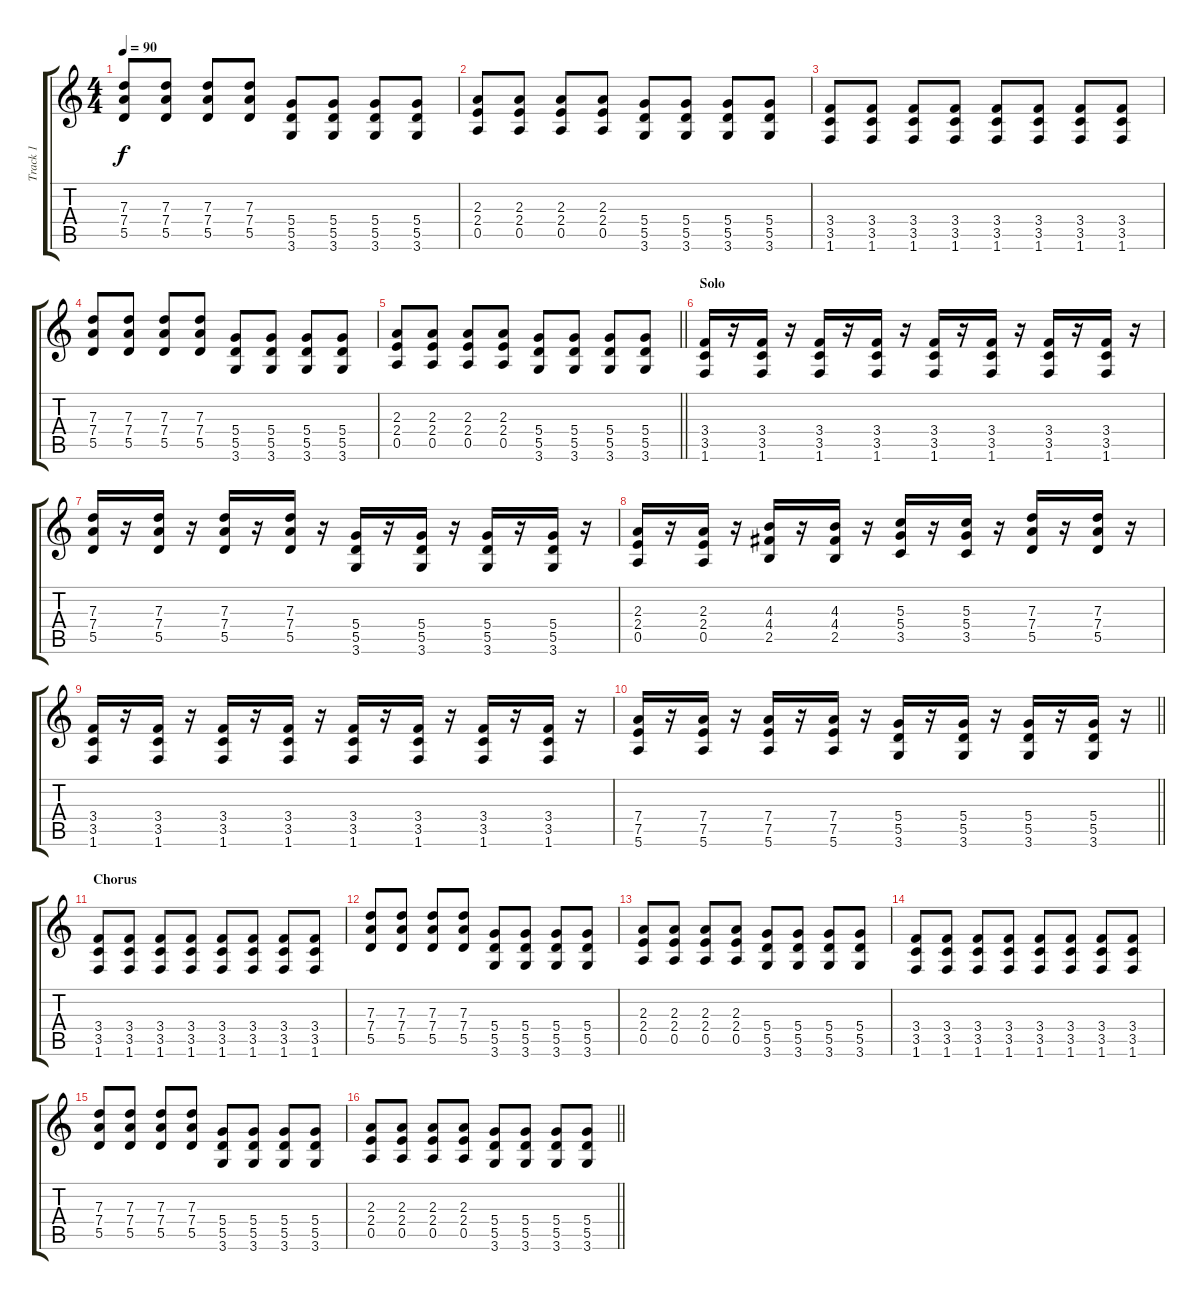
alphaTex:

\track ("Track 1" "Track 1") {instrument overdrivenguitar}
\staff {score tabs}
\tuning (E4 B3 G3 D3 A2 E2) {hide}
\ts (4 4)
\tempo 90
\clef g2
\ks c
(7.3 7.4 5.5).8{dy f} (7.3 7.4 5.5).8 (7.3 7.4 5.5).8 (7.3 7.4 5.5).8 (5.4 5.5 3.6).8 (5.4 5.5 3.6).8 (5.4 5.5 3.6).8 (5.4 5.5 3.6).8 |
(2.3 2.4 0.5).8 (2.3 2.4 0.5).8 (2.3 2.4 0.5).8 (2.3 2.4 0.5).8 (5.4 5.5 3.6).8 (5.4 5.5 3.6).8 (5.4 5.5 3.6).8 (5.4 5.5 3.6).8 |
(3.4 3.5 1.6).8 (3.4 3.5 1.6).8 (3.4 3.5 1.6).8 (3.4 3.5 1.6).8 (3.4 3.5 1.6).8 (3.4 3.5 1.6).8 (3.4 3.5 1.6).8 (3.4 3.5 1.6).8 |
(7.3 7.4 5.5).8 (7.3 7.4 5.5).8 (7.3 7.4 5.5).8 (7.3 7.4 5.5).8 (5.4 5.5 3.6).8 (5.4 5.5 3.6).8 (5.4 5.5 3.6).8 (5.4 5.5 3.6).8 |
\barLineRight lightlight
(2.3 2.4 0.5).8 (2.3 2.4 0.5).8 (2.3 2.4 0.5).8 (2.3 2.4 0.5).8 (5.4 5.5 3.6).8 (5.4 5.5 3.6).8 (5.4 5.5 3.6).8 (5.4 5.5 3.6).8 |
\section ("" "Solo")
(3.4 3.5 1.6).16 r.16 (3.4 3.5 1.6).16 r.16 (3.4 3.5 1.6).16 r.16 (3.4 3.5 1.6).16 r.16 (3.4 3.5 1.6).16 r.16 (3.4 3.5 1.6).16 r.16 (3.4 3.5 1.6).16 r.16 (3.4 3.5 1.6).16 r.16 |
(7.3 7.4 5.5).16 r.16 (7.3 7.4 5.5).16 r.16 (7.3 7.4 5.5).16 r.16 (7.3 7.4 5.5).16 r.16 (5.4 5.5 3.6).16 r.16 (5.4 5.5 3.6).16 r.16 (5.4 5.5 3.6).16 r.16 (5.4 5.5 3.6).16 r.16 |
(2.3 2.4 0.5).16 r.16 (2.3 2.4 0.5).16 r.16 (4.3 4.4 2.5).16 r.16 (4.3 4.4 2.5).16 r.16 (5.3 5.4 3.5).16 r.16 (5.3 5.4 3.5).16 r.16 (7.3 7.4 5.5).16 r.16 (7.3 7.4 5.5).16 r.16 |
(3.4 3.5 1.6).16 r.16 (3.4 3.5 1.6).16 r.16 (3.4 3.5 1.6).16 r.16 (3.4 3.5 1.6).16 r.16 (3.4 3.5 1.6).16 r.16 (3.4 3.5 1.6).16 r.16 (3.4 3.5 1.6).16 r.16 (3.4 3.5 1.6).16 r.16 |
\barLineRight lightlight
(7.4 7.5 5.6).16 r.16 (7.4 7.5 5.6).16 r.16 (7.4 7.5 5.6).16 r.16 (7.4 7.5 5.6).16 r.16 (5.4 5.5 3.6).16 r.16 (5.4 5.5 3.6).16 r.16 (5.4 5.5 3.6).16 r.16 (5.4 5.5 3.6).16 r.16 |
\section ("" "Chorus")
(3.4 3.5 1.6).8 (3.4 3.5 1.6).8 (3.4 3.5 1.6).8 (3.4 3.5 1.6).8 (3.4 3.5 1.6).8 (3.4 3.5 1.6).8 (3.4 3.5 1.6).8 (3.4 3.5 1.6).8 |
(7.3 7.4 5.5).8 (7.3 7.4 5.5).8 (7.3 7.4 5.5).8 (7.3 7.4 5.5).8 (5.4 5.5 3.6).8 (5.4 5.5 3.6).8 (5.4 5.5 3.6).8 (5.4 5.5 3.6).8 |
(2.3 2.4 0.5).8 (2.3 2.4 0.5).8 (2.3 2.4 0.5).8 (2.3 2.4 0.5).8 (5.4 5.5 3.6).8 (5.4 5.5 3.6).8 (5.4 5.5 3.6).8 (5.4 5.5 3.6).8 |
(3.4 3.5 1.6).8 (3.4 3.5 1.6).8 (3.4 3.5 1.6).8 (3.4 3.5 1.6).8 (3.4 3.5 1.6).8 (3.4 3.5 1.6).8 (3.4 3.5 1.6).8 (3.4 3.5 1.6).8 |
(7.3 7.4 5.5).8 (7.3 7.4 5.5).8 (7.3 7.4 5.5).8 (7.3 7.4 5.5).8 (5.4 5.5 3.6).8 (5.4 5.5 3.6).8 (5.4 5.5 3.6).8 (5.4 5.5 3.6).8 |
\barLineRight lightlight
(2.3 2.4 0.5).8 (2.3 2.4 0.5).8 (2.3 2.4 0.5).8 (2.3 2.4 0.5).8 (5.4 5.5 3.6).8 (5.4 5.5 3.6).8 (5.4 5.5 3.6).8 (5.4 5.5 3.6).8
